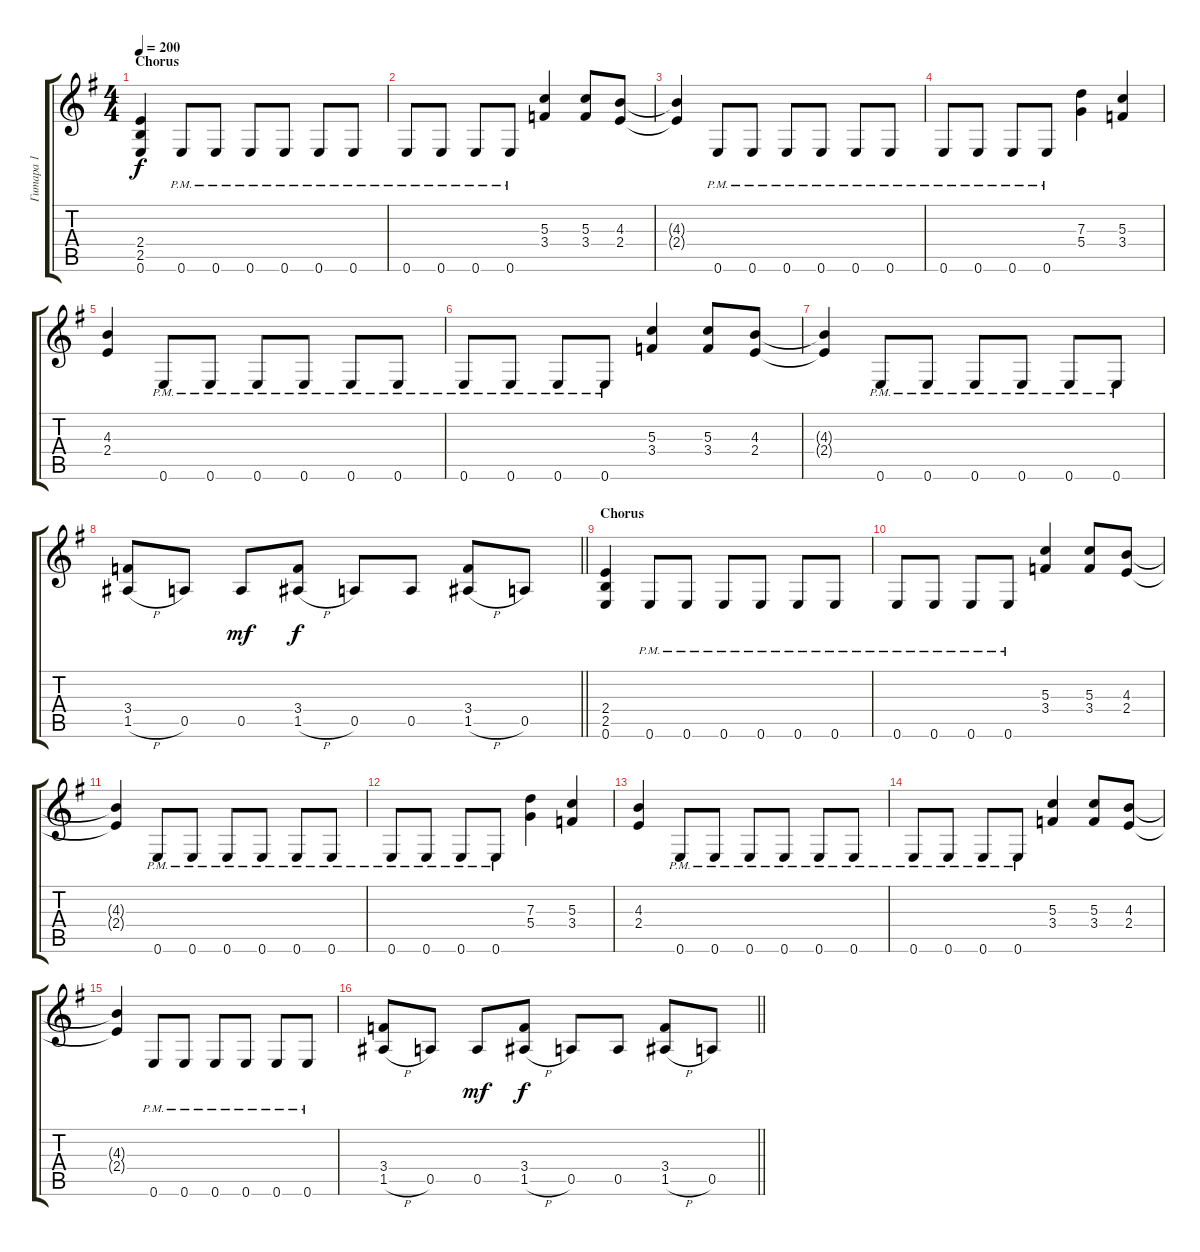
\track ("Гитара 1" "Гитара 1") {instrument distortionguitar}
\staff {score tabs}
\tuning (E4 B3 G3 D3 A2 E2) {hide}
\ts (4 4)
\section ("" "Chorus")
\tempo 200
\clef g2
\ks eminor
(2.4 2.5 0.6).4{dy f} 0.6{pm}.8 0.6{pm}.8 0.6{pm}.8 0.6{pm}.8 0.6{pm}.8 0.6{pm}.8 |
0.6{pm}.8 0.6{pm}.8 0.6{pm}.8 0.6{pm}.8 (5.3 3.4).4 (5.3 3.4).8 (4.3 2.4).8 |
(4.3{t} 2.4{t}).4 0.6{pm}.8 0.6{pm}.8 0.6{pm}.8 0.6{pm}.8 0.6{pm}.8 0.6{pm}.8 |
0.6{pm}.8 0.6{pm}.8 0.6{pm}.8 0.6{pm}.8 (7.3 5.4).4 (5.3 3.4).4 |
(4.3 2.4).4 0.6{pm}.8 0.6{pm}.8 0.6{pm}.8 0.6{pm}.8 0.6{pm}.8 0.6{pm}.8 |
0.6{pm}.8 0.6{pm}.8 0.6{pm}.8 0.6{pm}.8 (5.3 3.4).4 (5.3 3.4).8 (4.3 2.4).8 |
(4.3{t} 2.4{t}).4 0.6{pm}.8 0.6{pm}.8 0.6{pm}.8 0.6{pm}.8 0.6{pm}.8 0.6{pm}.8 |
\barLineRight lightlight
(3.4 1.5{h}).8 0.5.8 0.5.8{dy mf} (3.4 1.5{h}).8{dy f} 0.5.8 0.5.8 (3.4 1.5{h}).8 0.5.8 |
\section ("" "Chorus")
(2.4 2.5 0.6).4 0.6{pm}.8 0.6{pm}.8 0.6{pm}.8 0.6{pm}.8 0.6{pm}.8 0.6{pm}.8 |
0.6{pm}.8 0.6{pm}.8 0.6{pm}.8 0.6{pm}.8 (5.3 3.4).4 (5.3 3.4).8 (4.3 2.4).8 |
(4.3{t} 2.4{t}).4 0.6{pm}.8 0.6{pm}.8 0.6{pm}.8 0.6{pm}.8 0.6{pm}.8 0.6{pm}.8 |
0.6{pm}.8 0.6{pm}.8 0.6{pm}.8 0.6{pm}.8 (7.3 5.4).4 (5.3 3.4).4 |
(4.3 2.4).4 0.6{pm}.8 0.6{pm}.8 0.6{pm}.8 0.6{pm}.8 0.6{pm}.8 0.6{pm}.8 |
0.6{pm}.8 0.6{pm}.8 0.6{pm}.8 0.6{pm}.8 (5.3 3.4).4 (5.3 3.4).8 (4.3 2.4).8 |
(4.3{t} 2.4{t}).4 0.6{pm}.8 0.6{pm}.8 0.6{pm}.8 0.6{pm}.8 0.6{pm}.8 0.6{pm}.8 |
\barLineRight lightlight
(3.4 1.5{h}).8 0.5.8 0.5.8{dy mf} (3.4 1.5{h}).8{dy f} 0.5.8 0.5.8 (3.4 1.5{h}).8 0.5.8
